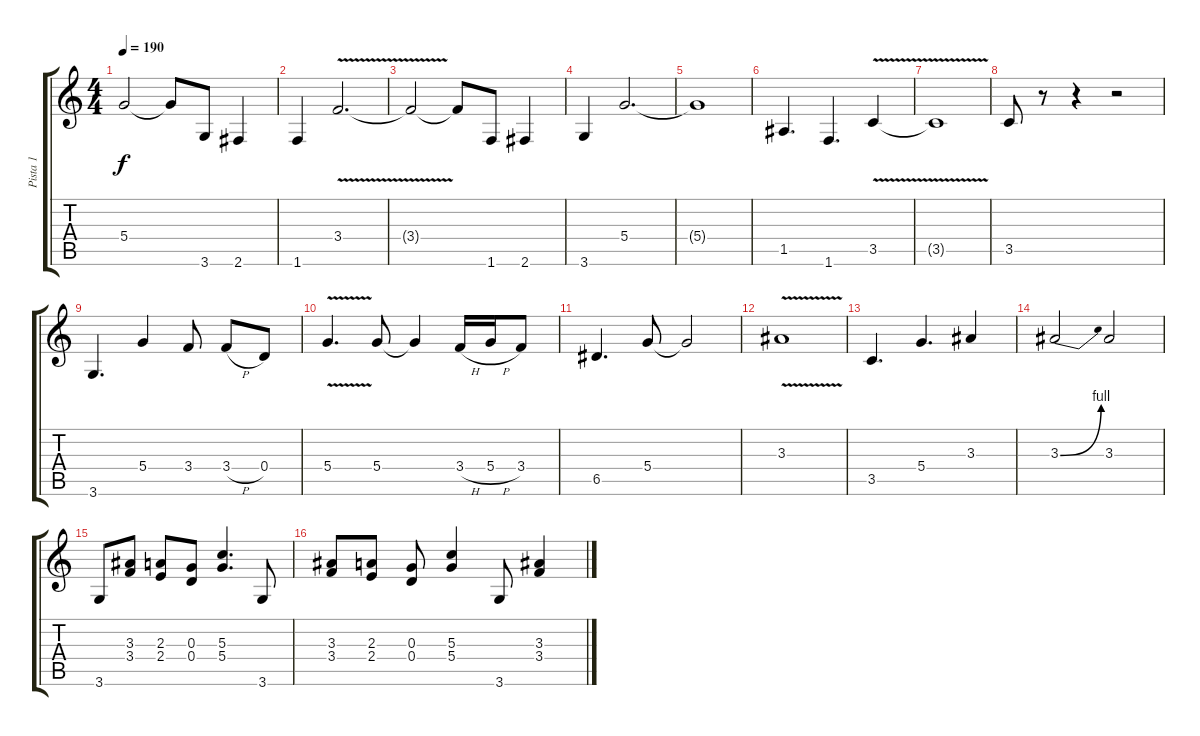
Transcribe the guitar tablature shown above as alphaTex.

\track ("Pista 1" "Pista 1") {instrument overdrivenguitar}
\staff {score tabs}
\tuning (E4 B3 G3 D3 A2 E2) {hide}
\ts (4 4)
\tempo 190
\clef g2
\ks c
5.4{t}.2{dy f} 5.4{t}.8 3.6.8 2.6.4 |
1.6.4 3.4{v}.2{d} |
3.4{t}.2 3.4{t}.8 1.6.8 2.6.4 |
3.6.4 5.4.2{d} |
5.4{t}.1 |
1.5.4{d} 1.6.4{d} 3.5{v}.4 |
3.5{t}.1 |
3.5.8 r.8 r.4 r.2 |
3.6.4{d} 5.4.4 3.4.8 3.4{h}.8 0.4.8 |
5.4{v}.4{d} 5.4.8 5.4{t}.4 3.4{h}.16 5.4{h}.16 3.4.8 |
6.5.4{d} 5.4.8 5.4{t}.2 |
3.3{v}.1 |
3.5.4{d} 5.4.4{d} 3.3.4 |
3.3{be (bend 0 0 60 4)}.2 3.3.2 |
3.6.8 (3.3 3.4).8 (2.3 2.4).8 (0.3 0.4).8 (5.3 5.4).4{d} 3.6.8 |
(3.3 3.4).8 (2.3 2.4).8 (0.3 0.4).8 (5.3 5.4).4 3.6.8 (3.3 3.4).4
